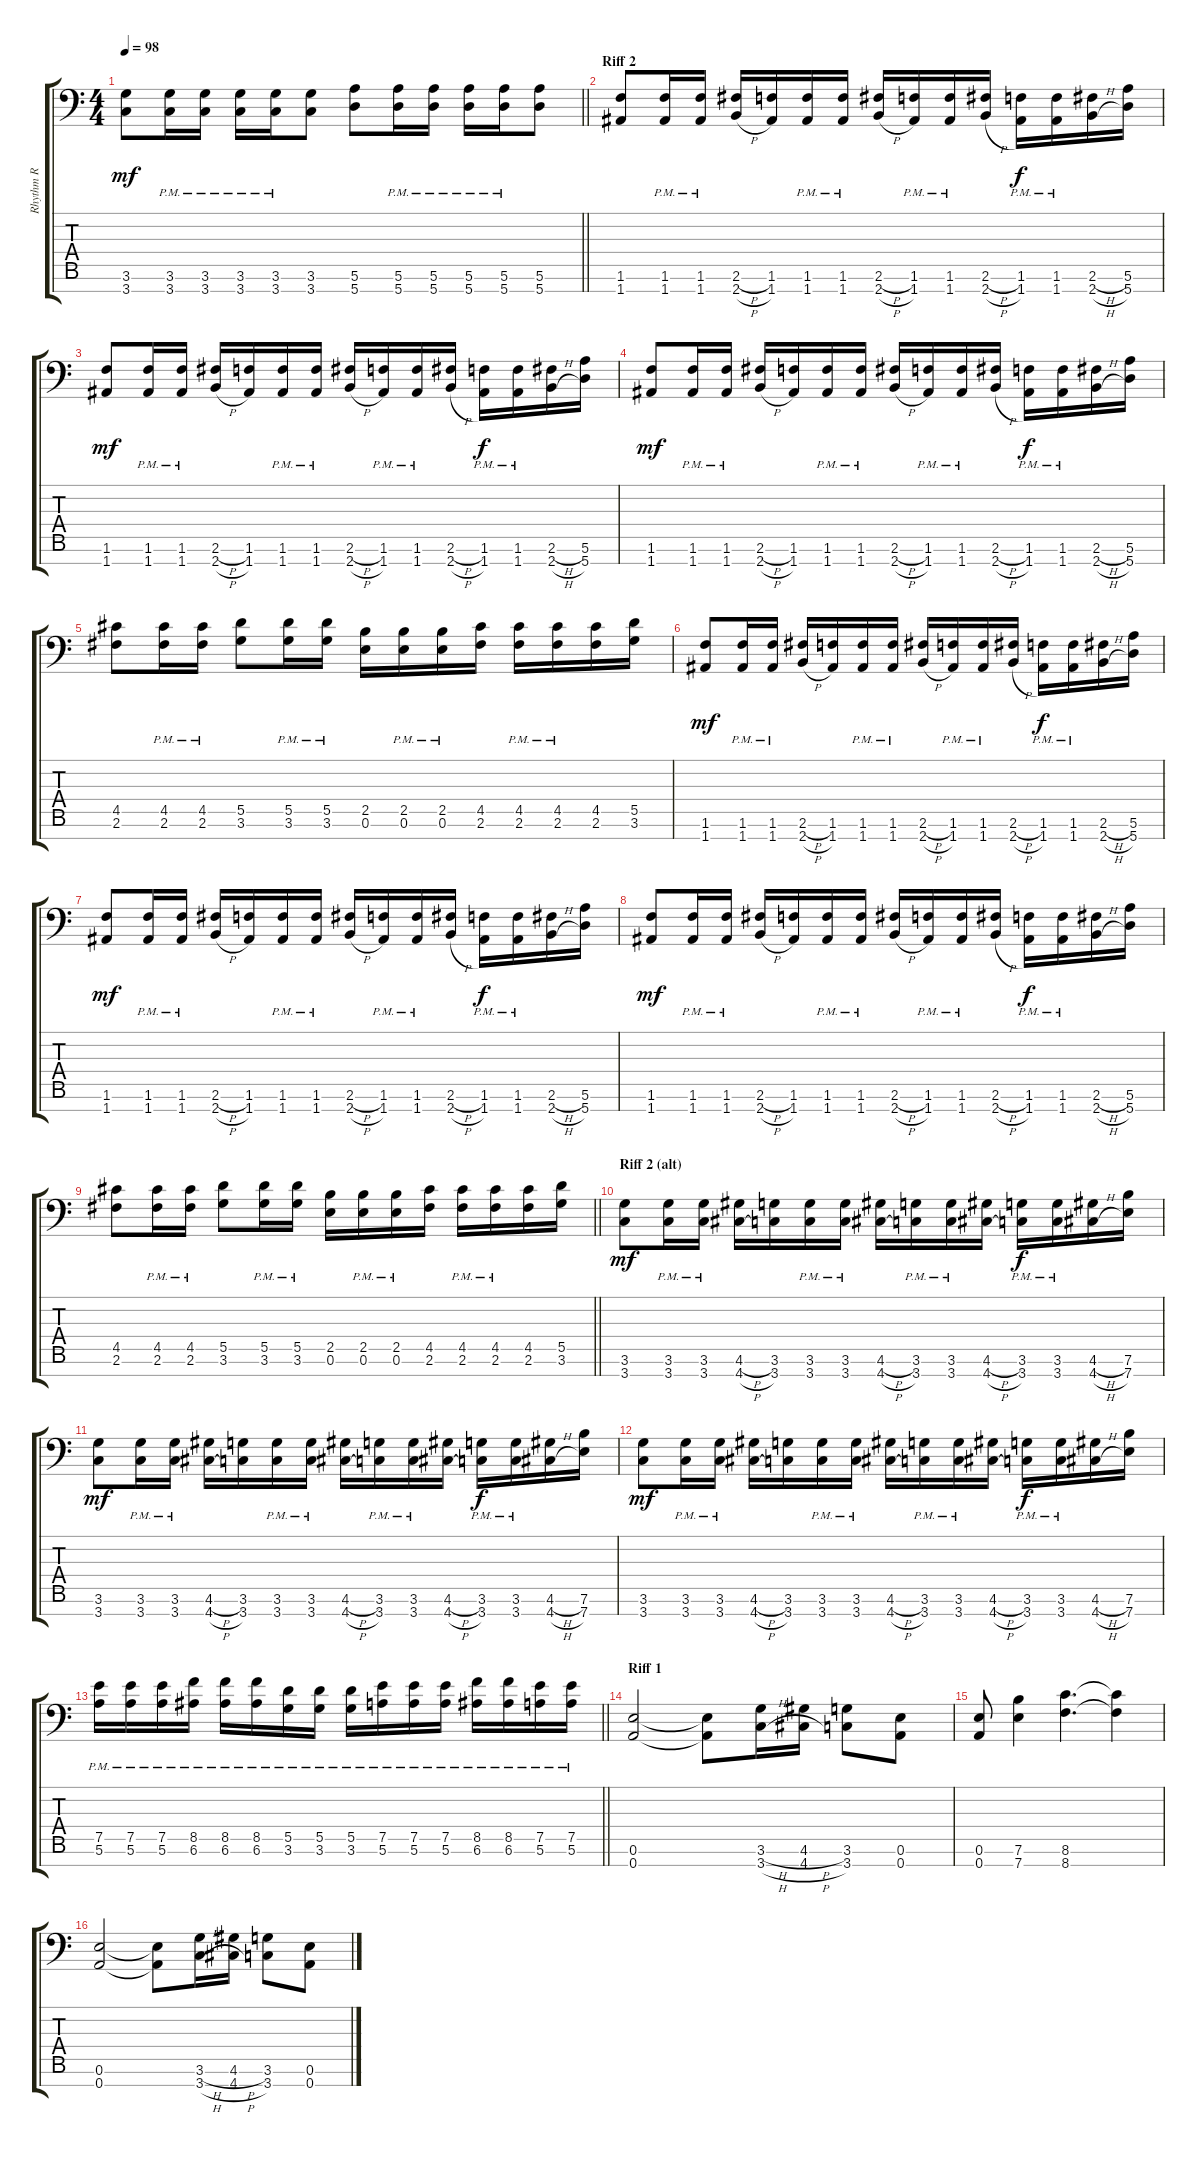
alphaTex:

\track ("Rhythm R" "Rhythm R") {instrument overdrivenguitar}
\staff {score tabs}
\tuning (E4 B3 G3 D3 A2 E2 A1) {hide}
\ts (4 4)
\tempo 98
\clef f4
\barLineRight lightlight
\ks c
(3.6 3.7).8{dy mf} (3.6{pm} 3.7{pm}).16 (3.6{pm} 3.7{pm}).16 (3.6{pm} 3.7{pm}).16 (3.6{pm} 3.7{pm}).16 (3.6 3.7).8 (5.6 5.7).8 (5.6{pm} 5.7{pm}).16 (5.6{pm} 5.7{pm}).16 (5.6{pm} 5.7{pm}).16 (5.6{pm} 5.7{pm}).16 (5.6 5.7).8 |
\section ("" "Riff 2")
(1.6 1.7).8 (1.6{pm} 1.7{pm}).16 (1.6{pm} 1.7{pm}).16 (2.6{h} 2.7{h}).16 (1.6 1.7).16 (1.6{pm} 1.7{pm}).16 (1.6{pm} 1.7{pm}).16 (2.6{h} 2.7{h}).16 (1.6{pm} 1.7{pm}).16 (1.6{pm} 1.7{pm}).16 (2.6{h} 2.7{h}).16 (1.6{pm} 1.7{pm}).16{dy f} (1.6{pm} 1.7{pm}).16 (2.6{h} 2.7{h}).16 (5.6 5.7).16 |
(1.6 1.7).8{dy mf} (1.6{pm} 1.7{pm}).16 (1.6{pm} 1.7{pm}).16 (2.6{h} 2.7{h}).16 (1.6 1.7).16 (1.6{pm} 1.7{pm}).16 (1.6{pm} 1.7{pm}).16 (2.6{h} 2.7{h}).16 (1.6{pm} 1.7{pm}).16 (1.6{pm} 1.7{pm}).16 (2.6{h} 2.7{h}).16 (1.6{pm} 1.7{pm}).16{dy f} (1.6{pm} 1.7{pm}).16 (2.6{h} 2.7{h}).16 (5.6 5.7).16 |
(1.6 1.7).8{dy mf} (1.6{pm} 1.7{pm}).16 (1.6{pm} 1.7{pm}).16 (2.6{h} 2.7{h}).16 (1.6 1.7).16 (1.6{pm} 1.7{pm}).16 (1.6{pm} 1.7{pm}).16 (2.6{h} 2.7{h}).16 (1.6{pm} 1.7{pm}).16 (1.6{pm} 1.7{pm}).16 (2.6{h} 2.7{h}).16 (1.6{pm} 1.7{pm}).16{dy f} (1.6{pm} 1.7{pm}).16 (2.6{h} 2.7{h}).16 (5.6 5.7).16 |
(4.5 2.6).8 (4.5{pm} 2.6{pm}).16 (4.5{pm} 2.6{pm}).16 (5.5 3.6).8 (5.5{pm} 3.6{pm}).16 (5.5{pm} 3.6{pm}).16 (2.5 0.6).16 (2.5{pm} 0.6{pm}).16 (2.5{pm} 0.6{pm}).16 (4.5 2.6).16 (4.5{pm} 2.6{pm}).16 (4.5{pm} 2.6{pm}).16 (4.5 2.6).16 (5.5 3.6).16 |
(1.6 1.7).8{dy mf} (1.6{pm} 1.7{pm}).16 (1.6{pm} 1.7{pm}).16 (2.6{h} 2.7{h}).16 (1.6 1.7).16 (1.6{pm} 1.7{pm}).16 (1.6{pm} 1.7{pm}).16 (2.6{h} 2.7{h}).16 (1.6{pm} 1.7{pm}).16 (1.6{pm} 1.7{pm}).16 (2.6{h} 2.7{h}).16 (1.6{pm} 1.7{pm}).16{dy f} (1.6{pm} 1.7{pm}).16 (2.6{h} 2.7{h}).16 (5.6 5.7).16 |
(1.6 1.7).8{dy mf} (1.6{pm} 1.7{pm}).16 (1.6{pm} 1.7{pm}).16 (2.6{h} 2.7{h}).16 (1.6 1.7).16 (1.6{pm} 1.7{pm}).16 (1.6{pm} 1.7{pm}).16 (2.6{h} 2.7{h}).16 (1.6{pm} 1.7{pm}).16 (1.6{pm} 1.7{pm}).16 (2.6{h} 2.7{h}).16 (1.6{pm} 1.7{pm}).16{dy f} (1.6{pm} 1.7{pm}).16 (2.6{h} 2.7{h}).16 (5.6 5.7).16 |
(1.6 1.7).8{dy mf} (1.6{pm} 1.7{pm}).16 (1.6{pm} 1.7{pm}).16 (2.6{h} 2.7{h}).16 (1.6 1.7).16 (1.6{pm} 1.7{pm}).16 (1.6{pm} 1.7{pm}).16 (2.6{h} 2.7{h}).16 (1.6{pm} 1.7{pm}).16 (1.6{pm} 1.7{pm}).16 (2.6{h} 2.7{h}).16 (1.6{pm} 1.7{pm}).16{dy f} (1.6{pm} 1.7{pm}).16 (2.6{h} 2.7{h}).16 (5.6 5.7).16 |
\barLineRight lightlight
(4.5 2.6).8 (4.5{pm} 2.6{pm}).16 (4.5{pm} 2.6{pm}).16 (5.5 3.6).8 (5.5{pm} 3.6{pm}).16 (5.5{pm} 3.6{pm}).16 (2.5 0.6).16 (2.5{pm} 0.6{pm}).16 (2.5{pm} 0.6{pm}).16 (4.5 2.6).16 (4.5{pm} 2.6{pm}).16 (4.5{pm} 2.6{pm}).16 (4.5 2.6).16 (5.5 3.6).16 |
\section ("" "Riff 2 (alt)")
(3.6 3.7).8{dy mf} (3.6{pm} 3.7{pm}).16 (3.6{pm} 3.7{pm}).16 (4.6{h} 4.7{h}).16 (3.6 3.7).16 (3.6{pm} 3.7{pm}).16 (3.6{pm} 3.7{pm}).16 (4.6{h} 4.7{h}).16 (3.6{pm} 3.7{pm}).16 (3.6{pm} 3.7{pm}).16 (4.6{h} 4.7{h}).16 (3.6{pm} 3.7{pm}).16{dy f} (3.6{pm} 3.7{pm}).16 (4.6{h} 4.7{h}).16 (7.6 7.7).16 |
(3.6 3.7).8{dy mf} (3.6{pm} 3.7{pm}).16 (3.6{pm} 3.7{pm}).16 (4.6{h} 4.7{h}).16 (3.6 3.7).16 (3.6{pm} 3.7{pm}).16 (3.6{pm} 3.7{pm}).16 (4.6{h} 4.7{h}).16 (3.6{pm} 3.7{pm}).16 (3.6{pm} 3.7{pm}).16 (4.6{h} 4.7{h}).16 (3.6{pm} 3.7{pm}).16{dy f} (3.6{pm} 3.7{pm}).16 (4.6{h} 4.7{h}).16 (7.6 7.7).16 |
(3.6 3.7).8{dy mf} (3.6{pm} 3.7{pm}).16 (3.6{pm} 3.7{pm}).16 (4.6{h} 4.7{h}).16 (3.6 3.7).16 (3.6{pm} 3.7{pm}).16 (3.6{pm} 3.7{pm}).16 (4.6{h} 4.7{h}).16 (3.6{pm} 3.7{pm}).16 (3.6{pm} 3.7{pm}).16 (4.6{h} 4.7{h}).16 (3.6{pm} 3.7{pm}).16{dy f} (3.6{pm} 3.7{pm}).16 (4.6{h} 4.7{h}).16 (7.6 7.7).16 |
\barLineRight lightlight
(7.5{pm} 5.6{pm}).16 (7.5{pm} 5.6{pm}).16 (7.5{pm} 5.6{pm}).16 (8.5{pm} 6.6{pm}).16 (8.5{pm} 6.6{pm}).16 (8.5{pm} 6.6{pm}).16 (5.5{pm} 3.6{pm}).16 (5.5{pm} 3.6{pm}).16 (5.5{pm} 3.6{pm}).16 (7.5{pm} 5.6{pm}).16 (7.5{pm} 5.6{pm}).16 (7.5{pm} 5.6{pm}).16 (8.5{pm} 6.6{pm}).16 (8.5{pm} 6.6{pm}).16 (7.5{pm} 5.6{pm}).16 (7.5{pm} 5.6{pm}).16 |
\section ("" "Riff 1")
(0.6 0.7).2 (0.6{t} 0.7{t}).8 (3.6{h} 3.7{h}).16 (4.6{h} 4.7{h}).16 (3.6 3.7).8 (0.6 0.7).8 |
(0.6 0.7).8 (7.6 7.7).4 (8.6 8.7).4{d} (8.6{t} 8.7{t}).4 |
(0.6 0.7).2 (0.6{t} 0.7{t}).8 (3.6{h} 3.7{h}).16 (4.6{h} 4.7{h}).16 (3.6 3.7).8 (0.6 0.7).8
